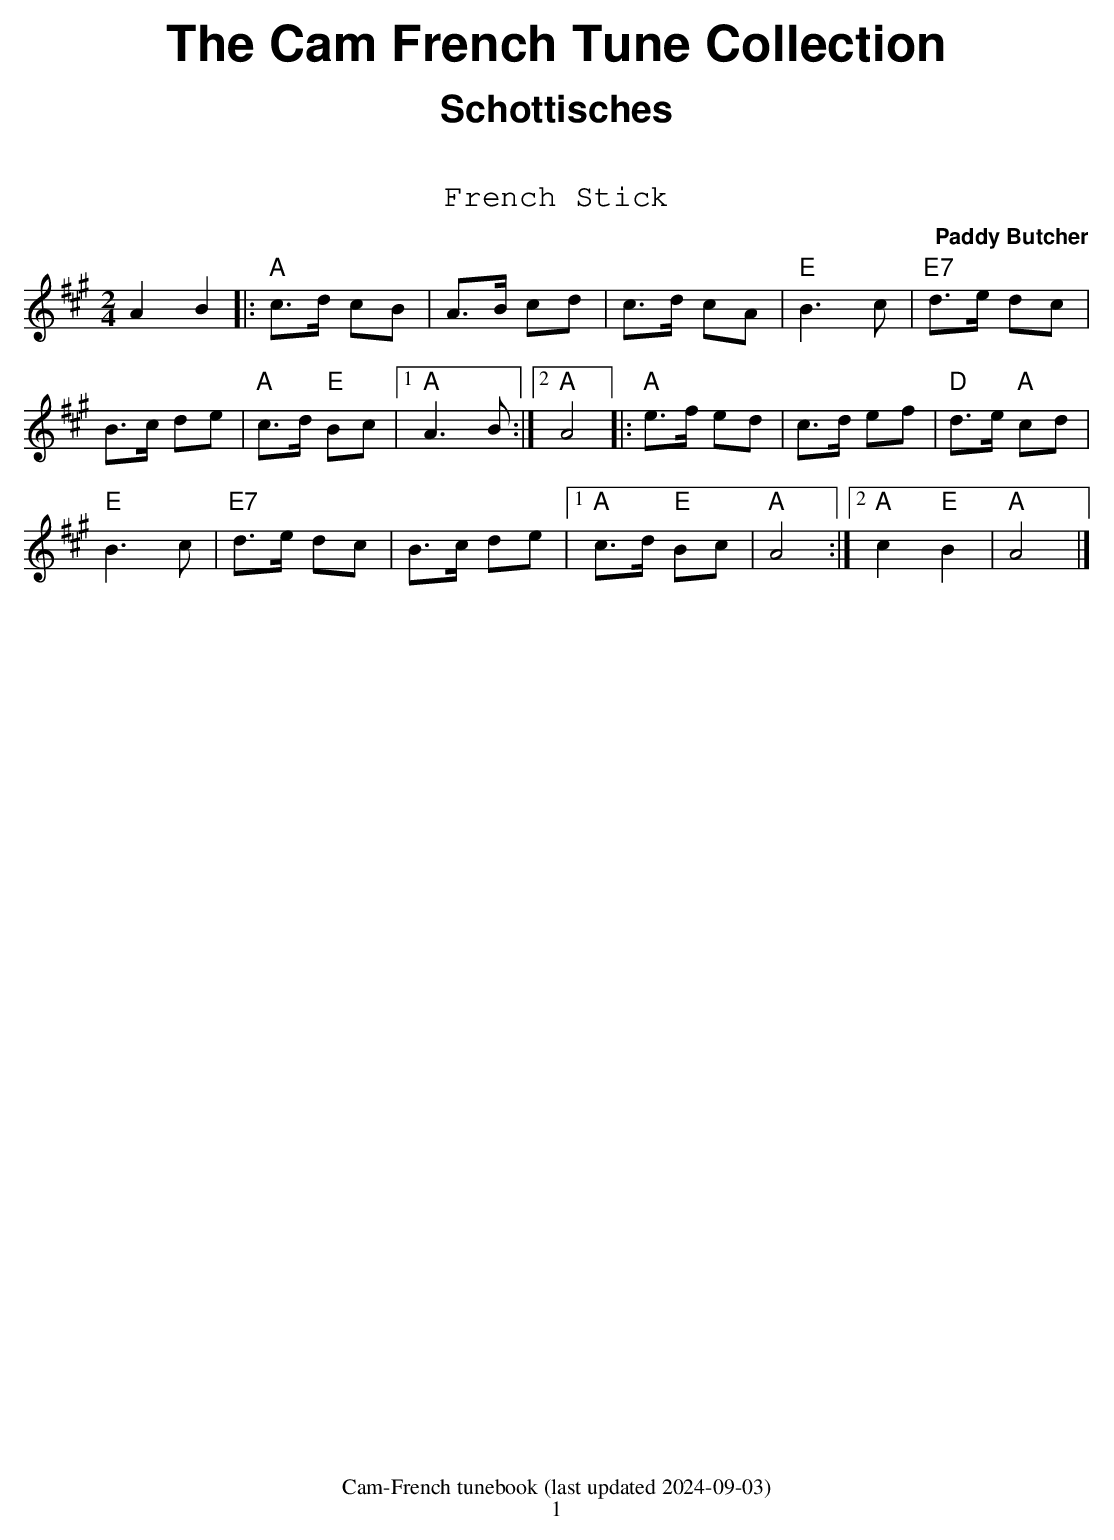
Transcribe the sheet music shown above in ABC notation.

X:1
T:French Stick
C:Paddy Butcher
M:2/4
L:1/8
K:Amaj
A2 B2|:"A"c>d cB|A>B cd|c>d cA|"E"B3 c|"E7"d>e dc|
B>c de|"A"c>d "E"Bc|1"A"A3 B:|2"A"A4|:"A"e>f ed|c>d ef|"D"d>e "A"cd|
"E"B3 c|"E7"d>e dc|B>c de|1"A"c>d "E"Bc|"A"A4:|2"A"c2 "E"B2|"A"A4|]
